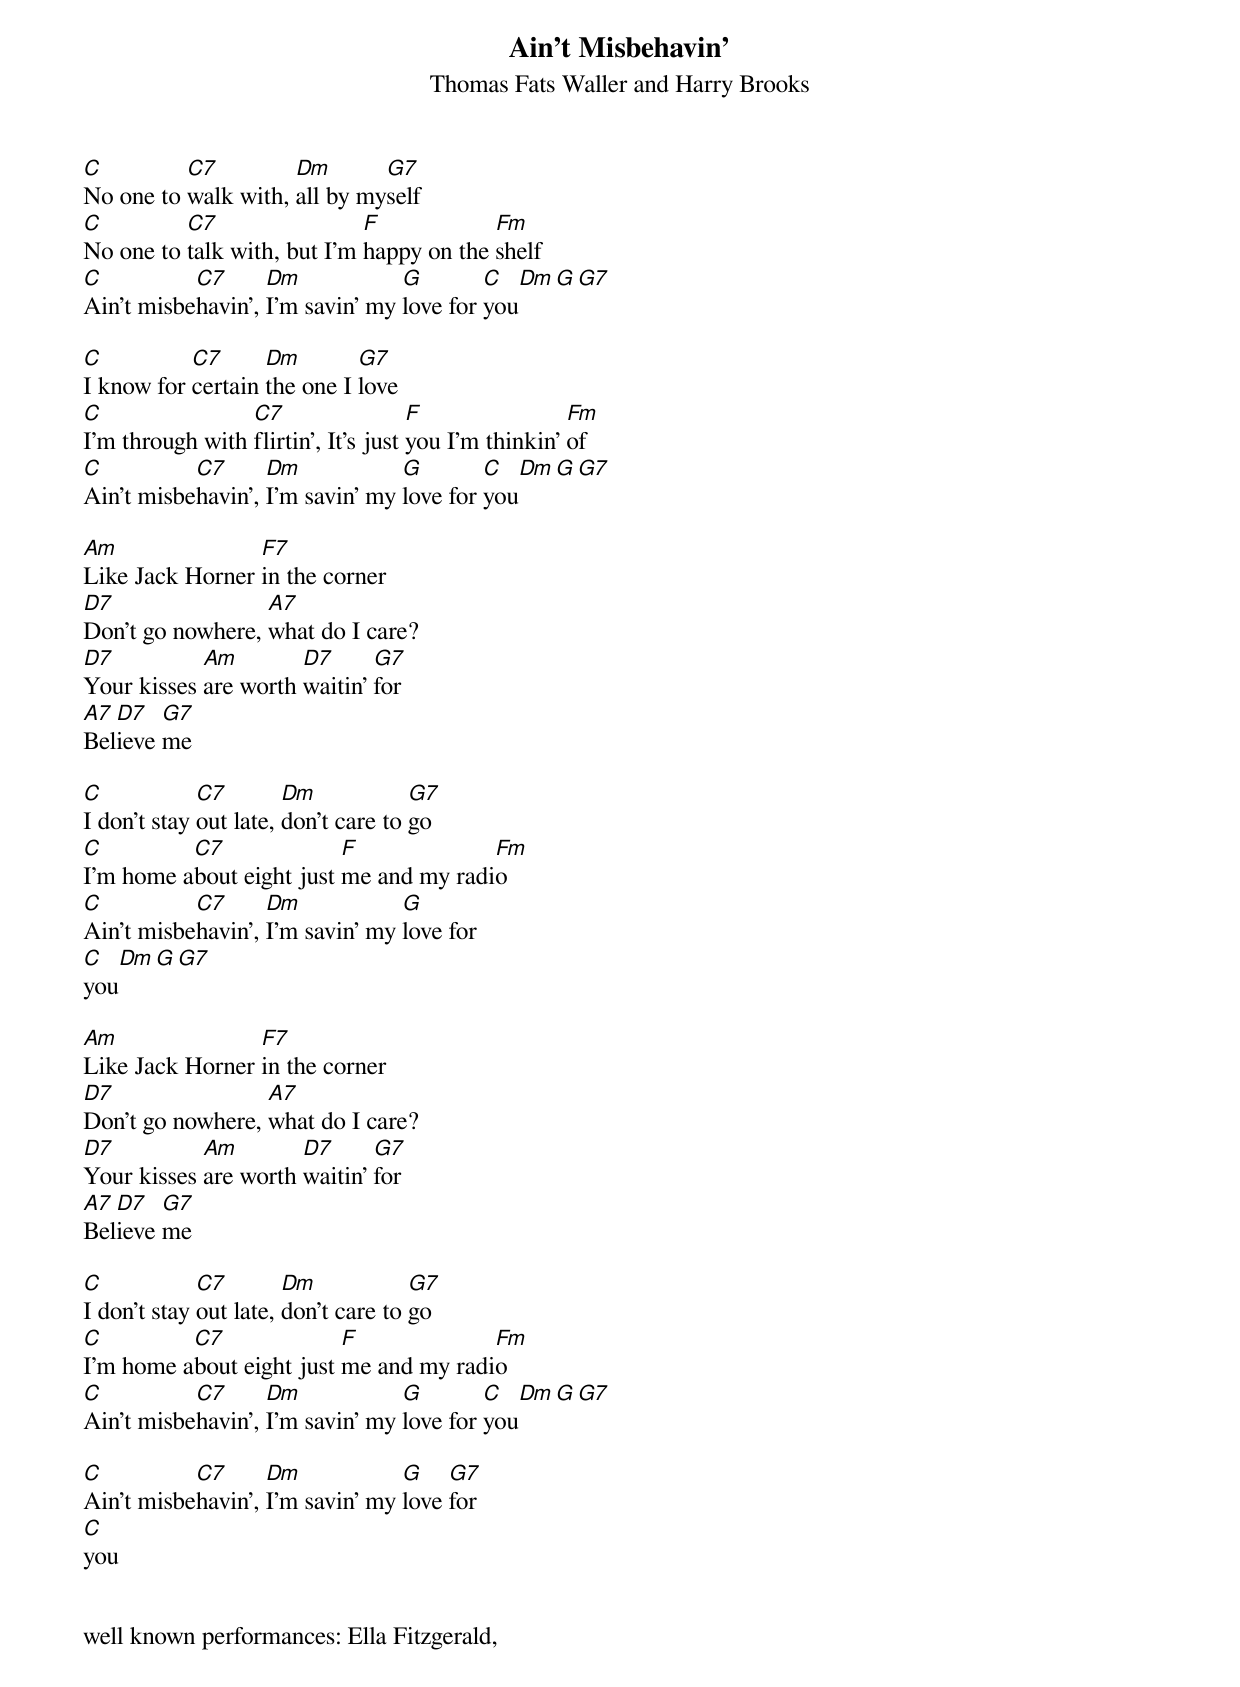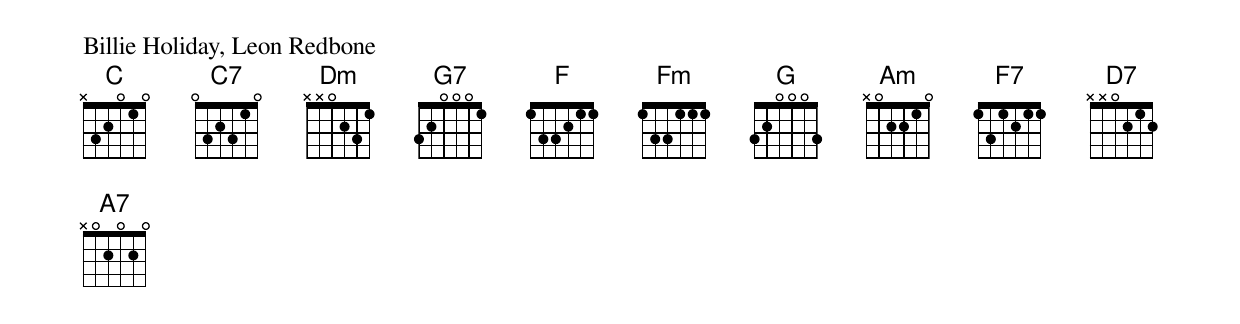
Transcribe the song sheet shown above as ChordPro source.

{title: Ain't Misbehavin'}
{subtitle: Thomas Fats Waller and Harry Brooks}

[C]No one to [C7]walk with, [Dm]all by my[G7]self
[C]No one to [C7]talk with, but I'm [F]happy on the [Fm]shelf
[C]Ain't misbe[C7]havin', [Dm]I'm savin' my [G]love for [C]you[Dm][G][G7]

[C]I know for [C7]certain [Dm]the one I [G7]love
[C]I'm through with [C7]flirtin', It's just [F]you I'm thinkin' [Fm]of
[C]Ain't misbe[C7]havin', [Dm]I'm savin' my [G]love for [C]you[Dm][G][G7]

[Am]Like Jack Horner [F7]in the corner
[D7]Don't go nowhere, [A7]what do I care?
[D7]Your kisses [Am]are worth [D7]waitin' [G7]for
[A7]Bel[D7]ieve [G7]me

[C]I don't stay [C7]out late, [Dm]don't care to [G7]go
[C]I'm home a[C7]bout eight just [F]me and my radi[Fm]o
[C]Ain't misbe[C7]havin', [Dm]I'm savin' my [G]love for
[C]you[Dm][G][G7]

[Am]Like Jack Horner [F7]in the corner
[D7]Don't go nowhere, [A7]what do I care?
[D7]Your kisses [Am]are worth [D7]waitin' [G7]for
[A7]Bel[D7]ieve [G7]me

[C]I don't stay [C7]out late, [Dm]don't care to [G7]go
[C]I'm home a[C7]bout eight just [F]me and my radi[Fm]o
[C]Ain't misbe[C7]havin', [Dm]I'm savin' my [G]love for [C]you[Dm][G][G7]

[C]Ain't misbe[C7]havin', [Dm]I'm savin' my [G]love [G7]for
[C]you


well known performances: Ella Fitzgerald,
Billie Holiday, Leon Redbone
